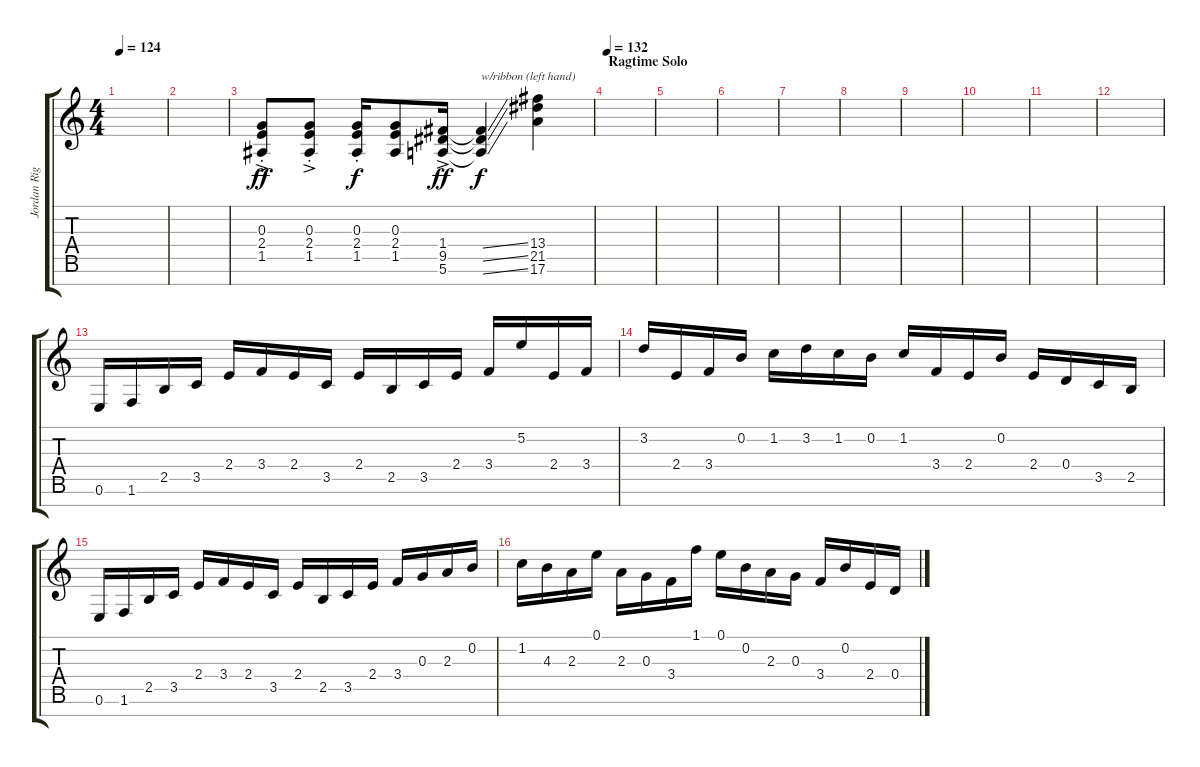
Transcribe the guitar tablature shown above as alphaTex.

\track ("Jordan Right Hand Overdubs and Effects" "Jordan Rig") {instrument stringensemble1}
\staff {score tabs}
\tuning (E5 B4 G4 D4 A3 E3 B2) {hide}
\ts (4 4)
\tempo 124
\clef g2
\ks c
|
|
(0.3{ac st} 2.4{ac st} 1.5{ac st}).8{dy ff} (0.3{ac st} 2.4{ac st} 1.5{ac st}).8 (0.3{st} 2.4{st} 1.5{st}).16{dy f} (0.3 2.4 1.5).8 (1.4{ac} 9.5{ac} 5.6{ac}).16{dy ff} (1.4{ss t} 9.5{ss t} 5.6{ss t}).4{txt "w/ribbon (left hand)" dy f} (13.4 21.5 17.6).4 |
\section ("" "Ragtime Solo")
\tempo 132
|
|
|
|
|
|
|
|
|
0.6.16 1.6.16 2.5.16 3.5.16 2.4.16 3.4.16 2.4.16 3.5.16 2.4.16 2.5.16 3.5.16 2.4.16 3.4.16 5.2.16 2.4.16 3.4.16 |
3.2.16 2.4.16 3.4.16 0.2.16 1.2.16 3.2.16 1.2.16 0.2.16 1.2.16 3.4.16 2.4.16 0.2.16 2.4.16 0.4.16 3.5.16 2.5.16 |
0.6.16 1.6.16 2.5.16 3.5.16 2.4.16 3.4.16 2.4.16 3.5.16 2.4.16 2.5.16 3.5.16 2.4.16 3.4.16 0.3.16 2.3.16 0.2.16 |
1.2.16 4.3.16 2.3.16 0.1.16 2.3.16 0.3.16 3.4.16 1.1.16 0.1.16 0.2.16 2.3.16 0.3.16 3.4.16 0.2.16 2.4.16 0.4.16
